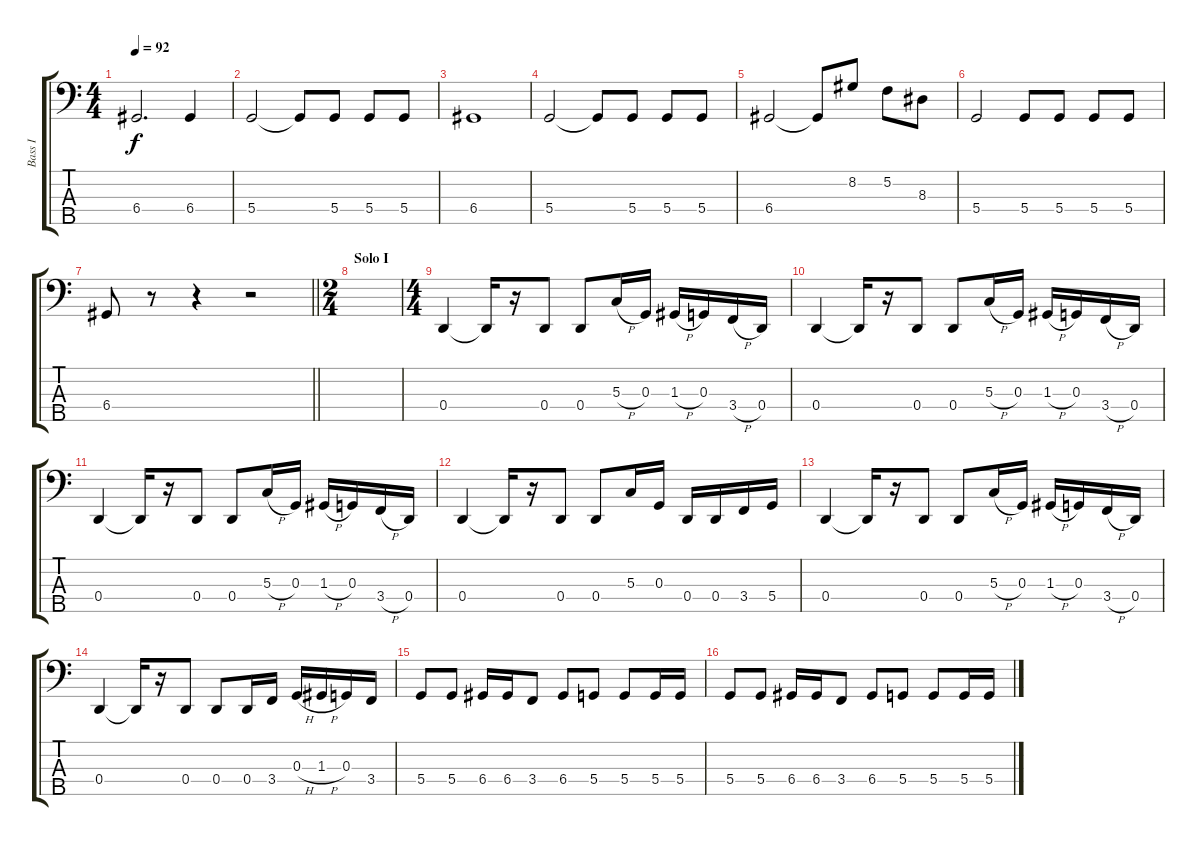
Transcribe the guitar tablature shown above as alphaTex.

\track ("Bass I" "Bass I") {instrument electricbasspick}
\staff {score tabs}
\tuning (F2 C2 G1 D1 A0) {hide}
\ts (4 4)
\tempo 92
\clef f4
\ks c
6.4.2{d dy f} 6.4.4 |
5.4.2 5.4{t}.8 5.4.8 5.4.8 5.4.8 |
6.4.1 |
5.4.2 5.4{t}.8 5.4.8 5.4.8 5.4.8 |
6.4.2 6.4{t}.8 8.2.8 5.2.8 8.3.8 |
5.4.2 5.4.8 5.4.8 5.4.8 5.4.8 |
\barLineRight lightlight
6.4.8 r.8 r.4 r.2 |
\ts (2 4)
\section ("" "Solo I")
|
\ts (4 4)
0.4.4 0.4{t}.16 r.16 0.4.8 0.4.8 5.3{h}.16 0.3.16 1.3{h}.16 0.3.16 3.4{h}.16 0.4.16 |
0.4.4 0.4{t}.16 r.16 0.4.8 0.4.8 5.3{h}.16 0.3.16 1.3{h}.16 0.3.16 3.4{h}.16 0.4.16 |
0.4.4 0.4{t}.16 r.16 0.4.8 0.4.8 5.3{h}.16 0.3.16 1.3{h}.16 0.3.16 3.4{h}.16 0.4.16 |
0.4.4 0.4{t}.16 r.16 0.4.8 0.4.8 5.3.16 0.3.16 0.4.16 0.4.16 3.4.16 5.4.16 |
0.4.4 0.4{t}.16 r.16 0.4.8 0.4.8 5.3{h}.16 0.3.16 1.3{h}.16 0.3.16 3.4{h}.16 0.4.16 |
0.4.4 0.4{t}.16 r.16 0.4.8 0.4.8 0.4.16 3.4.16 0.3{h}.16 1.3{h}.16 0.3.16 3.4.16 |
5.4.8 5.4.8 6.4.16 6.4.16 3.4.8 6.4.8 5.4.8 5.4.8 5.4.16 5.4.16 |
5.4.8 5.4.8 6.4.16 6.4.16 3.4.8 6.4.8 5.4.8 5.4.8 5.4.16 5.4.16
